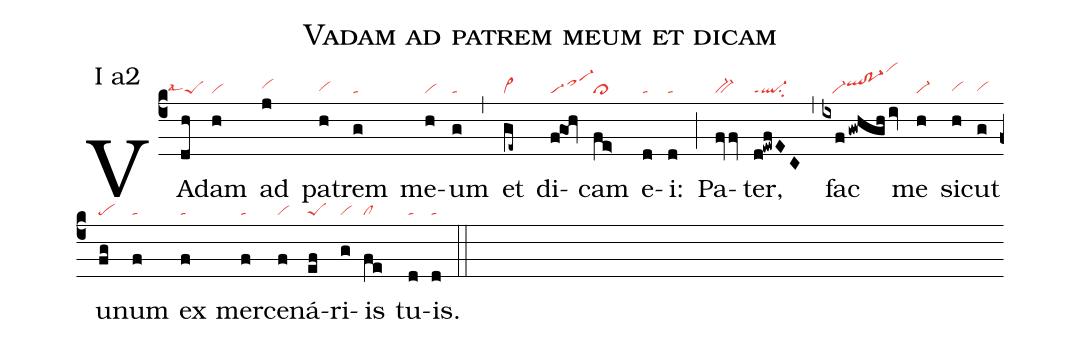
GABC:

name: Vadam ad patrem meum et dicam;
annotation: I a2;
mode: 1;
nabc-lines: 1;
%%
(c4)
VA(dh|````peSlsal4)dam(h|vi) ad(j|vihh) pa(h|vihg)trem(g|ta) me(h|vi)um(g|ta) (,)
et(ge~|vi>) di(fgOh|saM-4)cam(fe>|cl>) e(d|ta)i:(d|ta) (;)
Pa(fvv|bv-)ter,(d!ewfEC|ql-ppt1su2) (,)
fac(ixfgwhgh/iv|///vi-qlhi!po-1hivihp) me(h|vi-) sic(h|vihg)ut(g|vihg) u(fg|pe)num(f|ta) ex(f|ta) mer(f|ta)ce(f|vi)ná(ef|peS)ri(g|vi)is(fe|cl) tu(d|ta)is.(d|ta) (::)
